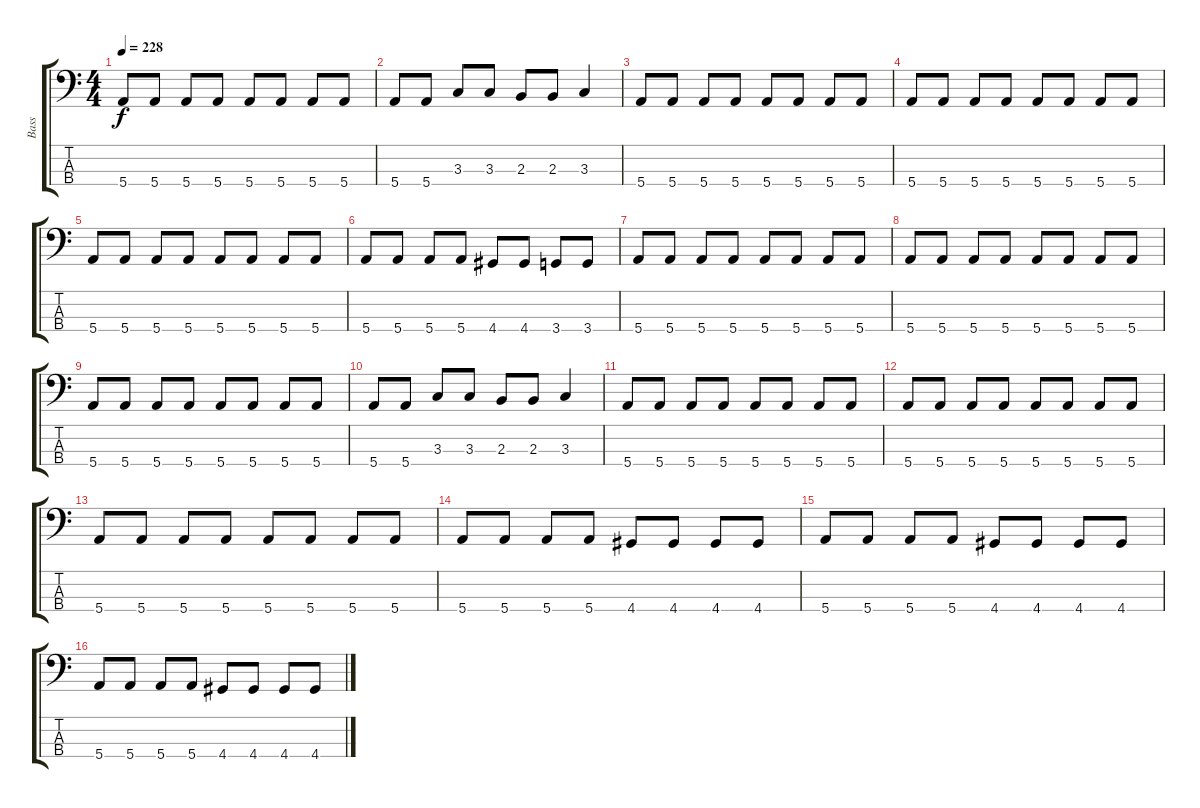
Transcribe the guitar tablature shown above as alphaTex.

\track ("Bass" "Bass") {instrument electricbassfinger}
\staff {score tabs}
\tuning (G2 D2 A1 E1) {hide}
\ts (4 4)
\tempo 228
\clef f4
\ks c
5.4.8{dy f} 5.4.8 5.4.8 5.4.8 5.4.8 5.4.8 5.4.8 5.4.8 |
5.4.8 5.4.8 3.3.8 3.3.8 2.3.8 2.3.8 3.3.4 |
5.4.8 5.4.8 5.4.8 5.4.8 5.4.8 5.4.8 5.4.8 5.4.8 |
5.4.8 5.4.8 5.4.8 5.4.8 5.4.8 5.4.8 5.4.8 5.4.8 |
5.4.8 5.4.8 5.4.8 5.4.8 5.4.8 5.4.8 5.4.8 5.4.8 |
5.4.8 5.4.8 5.4.8 5.4.8 4.4.8 4.4.8 3.4.8 3.4.8 |
5.4.8 5.4.8 5.4.8 5.4.8 5.4.8 5.4.8 5.4.8 5.4.8 |
5.4.8 5.4.8 5.4.8 5.4.8 5.4.8 5.4.8 5.4.8 5.4.8 |
5.4.8 5.4.8 5.4.8 5.4.8 5.4.8 5.4.8 5.4.8 5.4.8 |
5.4.8 5.4.8 3.3.8 3.3.8 2.3.8 2.3.8 3.3.4 |
5.4.8 5.4.8 5.4.8 5.4.8 5.4.8 5.4.8 5.4.8 5.4.8 |
5.4.8 5.4.8 5.4.8 5.4.8 5.4.8 5.4.8 5.4.8 5.4.8 |
5.4.8 5.4.8 5.4.8 5.4.8 5.4.8 5.4.8 5.4.8 5.4.8 |
5.4.8 5.4.8 5.4.8 5.4.8 4.4.8 4.4.8 4.4.8 4.4.8 |
5.4.8 5.4.8 5.4.8 5.4.8 4.4.8 4.4.8 4.4.8 4.4.8 |
5.4.8 5.4.8 5.4.8 5.4.8 4.4.8 4.4.8 4.4.8 4.4.8
